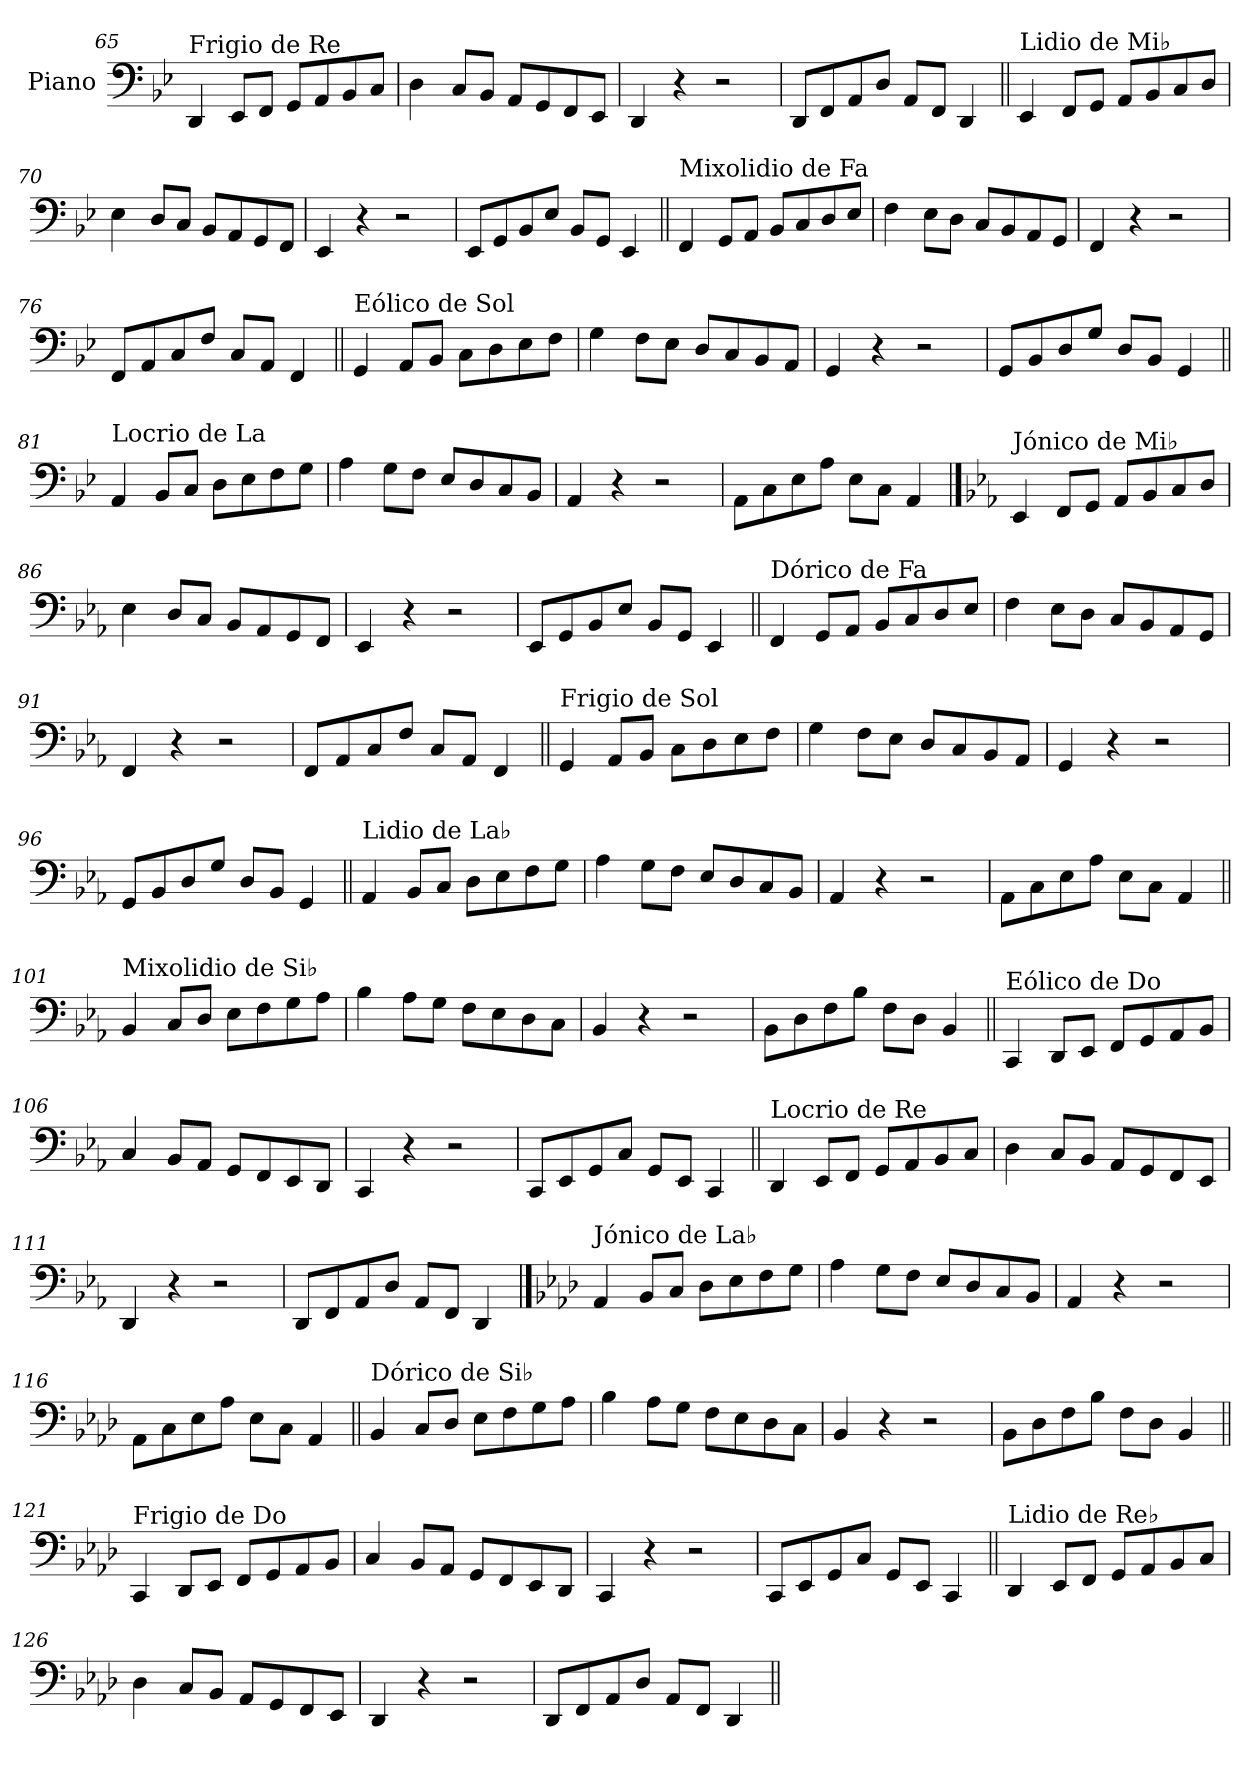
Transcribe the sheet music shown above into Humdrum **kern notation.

**kern
*part1
*staff1
*I"Piano
*I'Pno.
!!LO:LB:g=z
*clefF4
*k[b-e-]
=65
!LO:TX:a:t=Frigio de Re
4DD/
8EE-/L
8FF/J
8GG/L
8AA/
8BB-/
8C/J
=66
4D\
8C/L
8BB-/J
8AA/L
8GG/
8FF/
8EE-/J
=67
4DD/
4r
2r
=68
8DD/L
8FF/
8AA/
8D/J
8AA/L
8FF/J
4DD/
!!LO:LB:g=z
=69||
!LO:TX:a:t=Lidio de Mi♭
4EE-/
8FF/L
8GG/J
8AA/L
8BB-/
8C/
8D/J
=70
4E-\
8D/L
8C/J
8BB-/L
8AA/
8GG/
8FF/J
=71
4EE-/
4r
2r
=72
8EE-/L
8GG/
8BB-/
8E-/J
8BB-/L
8GG/J
4EE-/
!!LO:LB:g=z
=73||
!LO:TX:a:t=Mixolidio de Fa
4FF/
8GG/L
8AA/J
8BB-/L
8C/
8D/
8E-/J
=74
4F\
8E-\L
8D\J
8C/L
8BB-/
8AA/
8GG/J
=75
4FF/
4r
2r
=76
8FF/L
8AA/
8C/
8F/J
8C/L
8AA/J
4FF/
!!LO:LB:g=z
=77||
!LO:TX:a:t=Eólico de Sol
4GG/
8AA/L
8BB-/J
8C\L
8D\
8E-\
8F\J
=78
4G\
8F\L
8E-\J
8D/L
8C/
8BB-/
8AA/J
=79
4GG/
4r
2r
=80
8GG/L
8BB-/
8D/
8G/J
8D/L
8BB-/J
4GG/
!!LO:LB:g=z
=81||
!LO:TX:a:t=Locrio de La
4AA/
8BB-/L
8C/J
8D\L
8E-\
8F\
8G\J
=82
4A\
8G\L
8F\J
8E-/L
8D/
8C/
8BB-/J
=83
4AA/
4r
2r
=84
8AA\L
8C\
8E-\
8A\J
8E-\L
8C\J
4AA/
!!LO:PB:g=z
==85
*k[b-e-a-]
!LO:TX:a:t=Jónico de Mi♭
4EE-/
8FF/L
8GG/J
8AA-/L
8BB-/
8C/
8D/J
=86
4E-\
8D/L
8C/J
8BB-/L
8AA-/
8GG/
8FF/J
=87
4EE-/
4r
2r
=88
8EE-/L
8GG/
8BB-/
8E-/J
8BB-/L
8GG/J
4EE-/
!!LO:LB:g=z
=89||
!LO:TX:a:t=Dórico de Fa
4FF/
8GG/L
8AA-/J
8BB-/L
8C/
8D/
8E-/J
=90
4F\
8E-\L
8D\J
8C/L
8BB-/
8AA-/
8GG/J
=91
4FF/
4r
2r
=92
8FF/L
8AA-/
8C/
8F/J
8C/L
8AA-/J
4FF/
!!LO:LB:g=z
=93||
!LO:TX:a:t=Frigio de Sol
4GG/
8AA-/L
8BB-/J
8C\L
8D\
8E-\
8F\J
=94
4G\
8F\L
8E-\J
8D/L
8C/
8BB-/
8AA-/J
=95
4GG/
4r
2r
=96
8GG/L
8BB-/
8D/
8G/J
8D/L
8BB-/J
4GG/
!!LO:LB:g=z
=97||
!LO:TX:a:t=Lidio de La♭
4AA-/
8BB-/L
8C/J
8D\L
8E-\
8F\
8G\J
=98
4A-\
8G\L
8F\J
8E-/L
8D/
8C/
8BB-/J
=99
4AA-/
4r
2r
=100
8AA-\L
8C\
8E-\
8A-\J
8E-\L
8C\J
4AA-/
!!LO:LB:g=z
=101||
!LO:TX:a:t=Mixolidio de Si♭
4BB-/
8C/L
8D/J
8E-\L
8F\
8G\
8A-\J
=102
4B-\
8A-\L
8G\J
8F\L
8E-\
8D\
8C\J
=103
4BB-/
4r
2r
=104
8BB-\L
8D\
8F\
8B-\J
8F\L
8D\J
4BB-/
!!LO:LB:g=z
=105||
!LO:TX:a:t=Eólico de Do
4CC/
8DD/L
8EE-/J
8FF/L
8GG/
8AA-/
8BB-/J
=106
4C/
8BB-/L
8AA-/J
8GG/L
8FF/
8EE-/
8DD/J
=107
4CC/
4r
2r
=108
8CC/L
8EE-/
8GG/
8C/J
8GG/L
8EE-/J
4CC/
!!LO:LB:g=z
=109||
!LO:TX:a:t=Locrio de Re
4DD/
8EE-/L
8FF/J
8GG/L
8AA-/
8BB-/
8C/J
=110
4D\
8C/L
8BB-/J
8AA-/L
8GG/
8FF/
8EE-/J
=111
4DD/
4r
2r
=112
8DD/L
8FF/
8AA-/
8D/J
8AA-/L
8FF/J
4DD/
!!LO:PB:g=z
==113
*k[b-e-a-d-]
!LO:TX:a:t=Jónico de La♭
4AA-/
8BB-/L
8C/J
8D-\L
8E-\
8F\
8G\J
=114
4A-\
8G\L
8F\J
8E-/L
8D-/
8C/
8BB-/J
=115
4AA-/
4r
2r
=116
8AA-\L
8C\
8E-\
8A-\J
8E-\L
8C\J
4AA-/
!!LO:LB:g=z
=117||
!LO:TX:a:t=Dórico de Si♭
4BB-/
8C/L
8D-/J
8E-\L
8F\
8G\
8A-\J
=118
4B-\
8A-\L
8G\J
8F\L
8E-\
8D-\
8C\J
=119
4BB-/
4r
2r
=120
8BB-\L
8D-\
8F\
8B-\J
8F\L
8D-\J
4BB-/
!!LO:LB:g=z
=121||
!LO:TX:a:t=Frigio de Do
4CC/
8DD-/L
8EE-/J
8FF/L
8GG/
8AA-/
8BB-/J
=122
4C/
8BB-/L
8AA-/J
8GG/L
8FF/
8EE-/
8DD-/J
=123
4CC/
4r
2r
=124
8CC/L
8EE-/
8GG/
8C/J
8GG/L
8EE-/J
4CC/
!!LO:LB:g=z
=125||
!LO:TX:a:t=Lidio de Re♭
4DD-/
8EE-/L
8FF/J
8GG/L
8AA-/
8BB-/
8C/J
=126
4D-\
8C/L
8BB-/J
8AA-/L
8GG/
8FF/
8EE-/J
=127
4DD-/
4r
2r
=128
8DD-/L
8FF/
8AA-/
8D-/J
8AA-/L
8FF/J
4DD-/
=||
*-
